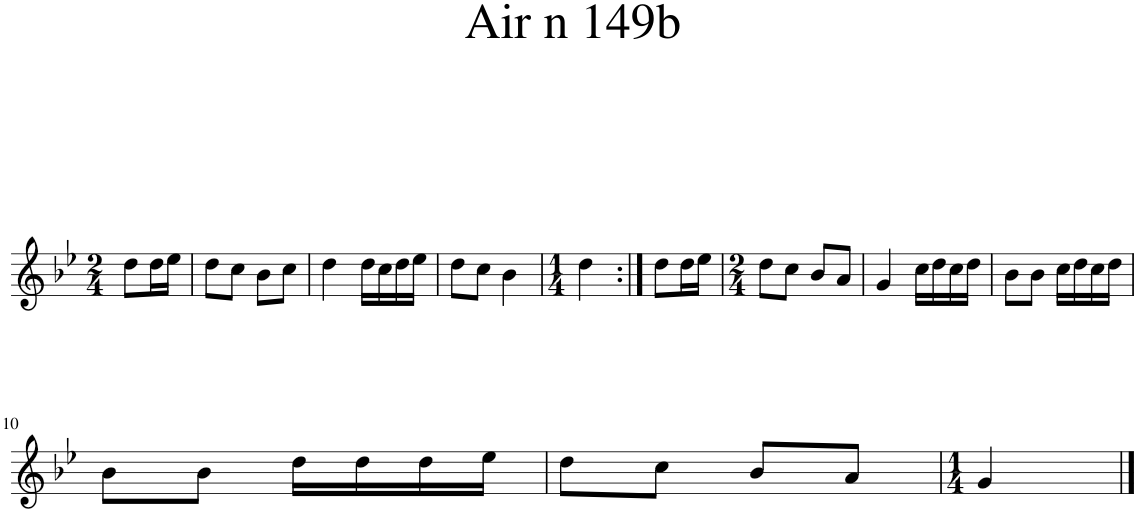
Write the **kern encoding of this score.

**kern
*part1
*staff1
*I"Piano
*I'Pno.
*clefG2
*k[b-e-]
*M2/4
=1
8dd\L
16dd\L
16ee-\JJ
=2
8dd\L
8cc\J
8b-\L
8cc\J
=3
4dd\
16dd\LL
16cc\
16dd\
16ee-\JJ
=4
8dd\L
8cc\J
4b-\
=5
*M1/4
4dd\
=6:|!
8dd\L
16dd\L
16ee-\JJ
=7
*M2/4
8dd\L
8cc\J
8b-/L
8a/J
=8
4g/
16cc\LL
16dd\
16cc\
16dd\JJ
=9
8b-\L
8b-\J
16cc\LL
16dd\
16cc\
16dd\JJ
!!LO:LB:g=z
=10
8b-\L
8b-\J
16dd\LL
16dd\
16dd\
16ee-\JJ
=11
8dd\L
8cc\J
8b-/L
8a/J
=12
*M1/4
4g/
==
*-
